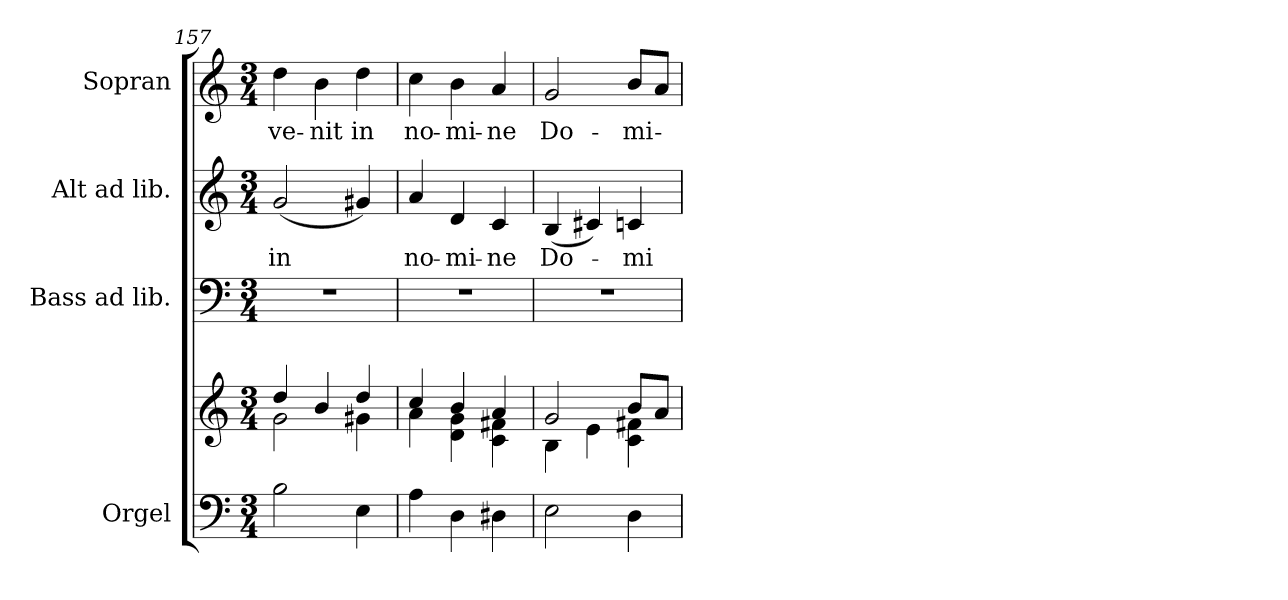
**kern	**kern	**kern	**kern	**text	**kern	**text
*part4	*part4	*part3	*part2	*part2	*part1	*part1
*staff5	*staff4	*staff3	*staff2	*staff2	*staff1	*staff1
*I"Orgel	*	*I"Bass ad lib.	*I"Alt ad lib.	*	*I"Sopran	*
*I'Org.	*	*I'B.	*I'A.	*	*I'S.	*
*clefF4	*clefG2	*clefF4	*clefG2	*	*clefG2	*
*k[]	*k[]	*k[]	*k[]	*	*k[]	*
*C:	*C:	*C:	*C:	*	*C:	*
*M3/4	*M3/4	*M3/4	*M3/4	*	*M3/4	*
=157	=157	=157	=157	=157	=157	=157
*	*^	*	*	*	*	*
!	!	!	!	!	!LO:LY:b	!	!LO:LY:b
2B\	4dd/	2g\	2.r	(<2g/	in	4dd\	ve-
!	!	!	!	!	!	!	!LO:LY:b
.	4b/	.	.	.	.	4b\	-nit
!	!	!	!	!	!	!	!LO:LY:b
4E\	4dd/	4g#X\	.	4g#X/)	.	4dd\	in
=158	=158	=158	=158	=158	=158	=158	=158
!	!	!	!	!	!LO:LY:b	!	!LO:LY:b
4A\	4cc/	4a\	2.r	4a/	no-	4cc\	no-
!	!	!	!	!	!LO:LY:b	!	!LO:LY:b
4D\	4b/	4d\ 4g\	.	4d/	-mi-	4b\	-mi-
!	!	!	!	!	!LO:LY:b	!	!LO:LY:b
4D#X\	4a/	4c\ 4f#X\	.	4c/	-ne	4a/	-ne
=159	=159	=159	=159	=159	=159	=159	=159
!	!	!	!	!	!LO:LY:b	!	!LO:LY:b
2E\	2g/	4B\	2.r	(<4B/	Do-	2g/	Do-
.	.	4e\	.	4c#X/)	.	.	.
!	!	!	!	!	!LO:LY:b	!	!LO:LY:b
4D\	8b/L	4c\ 4f#X\	.	4cn/	-mi-	8b/L	-mi-
.	8a/J	.	.	.	.	8a/J	.
*	*v	*v	*	*	*	*	*
=	=	=	=	=	=	=
*-	*-	*-	*-	*-	*-	*-
